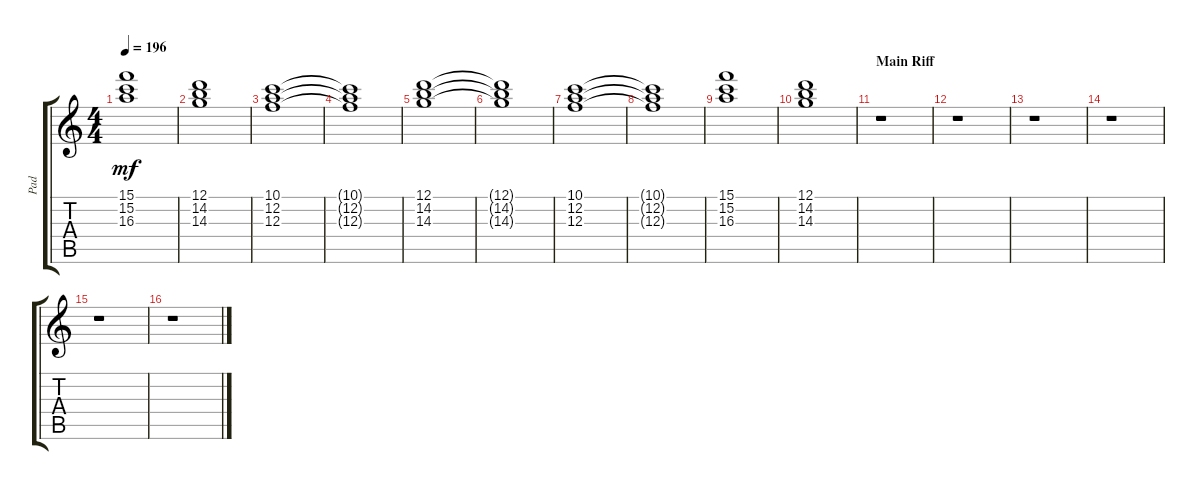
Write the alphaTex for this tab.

\track ("Pad" "Pad") {instrument electricguitarclean}
\staff {score tabs}
\tuning (D4 A3 F3 C3 G2 C2) {hide}
\ts (4 4)
\tempo 196
\clef g2
\ks aminor
(15.1 15.2 16.3).1{dy mf} |
(12.1 14.2 14.3).1 |
(10.1 12.2 12.3).1 |
(10.1{t} 12.2{t} 12.3{t}).1 |
(12.1 14.2 14.3).1 |
(12.1{t} 14.2{t} 14.3{t}).1 |
(10.1 12.2 12.3).1 |
(10.1{t} 12.2{t} 12.3{t}).1 |
(15.1 15.2 16.3).1 |
(12.1 14.2 14.3).1 |
\section ("" "Main Riff")
r.1 |
r.1 |
r.1 |
r.1 |
r.1 |
r.1
